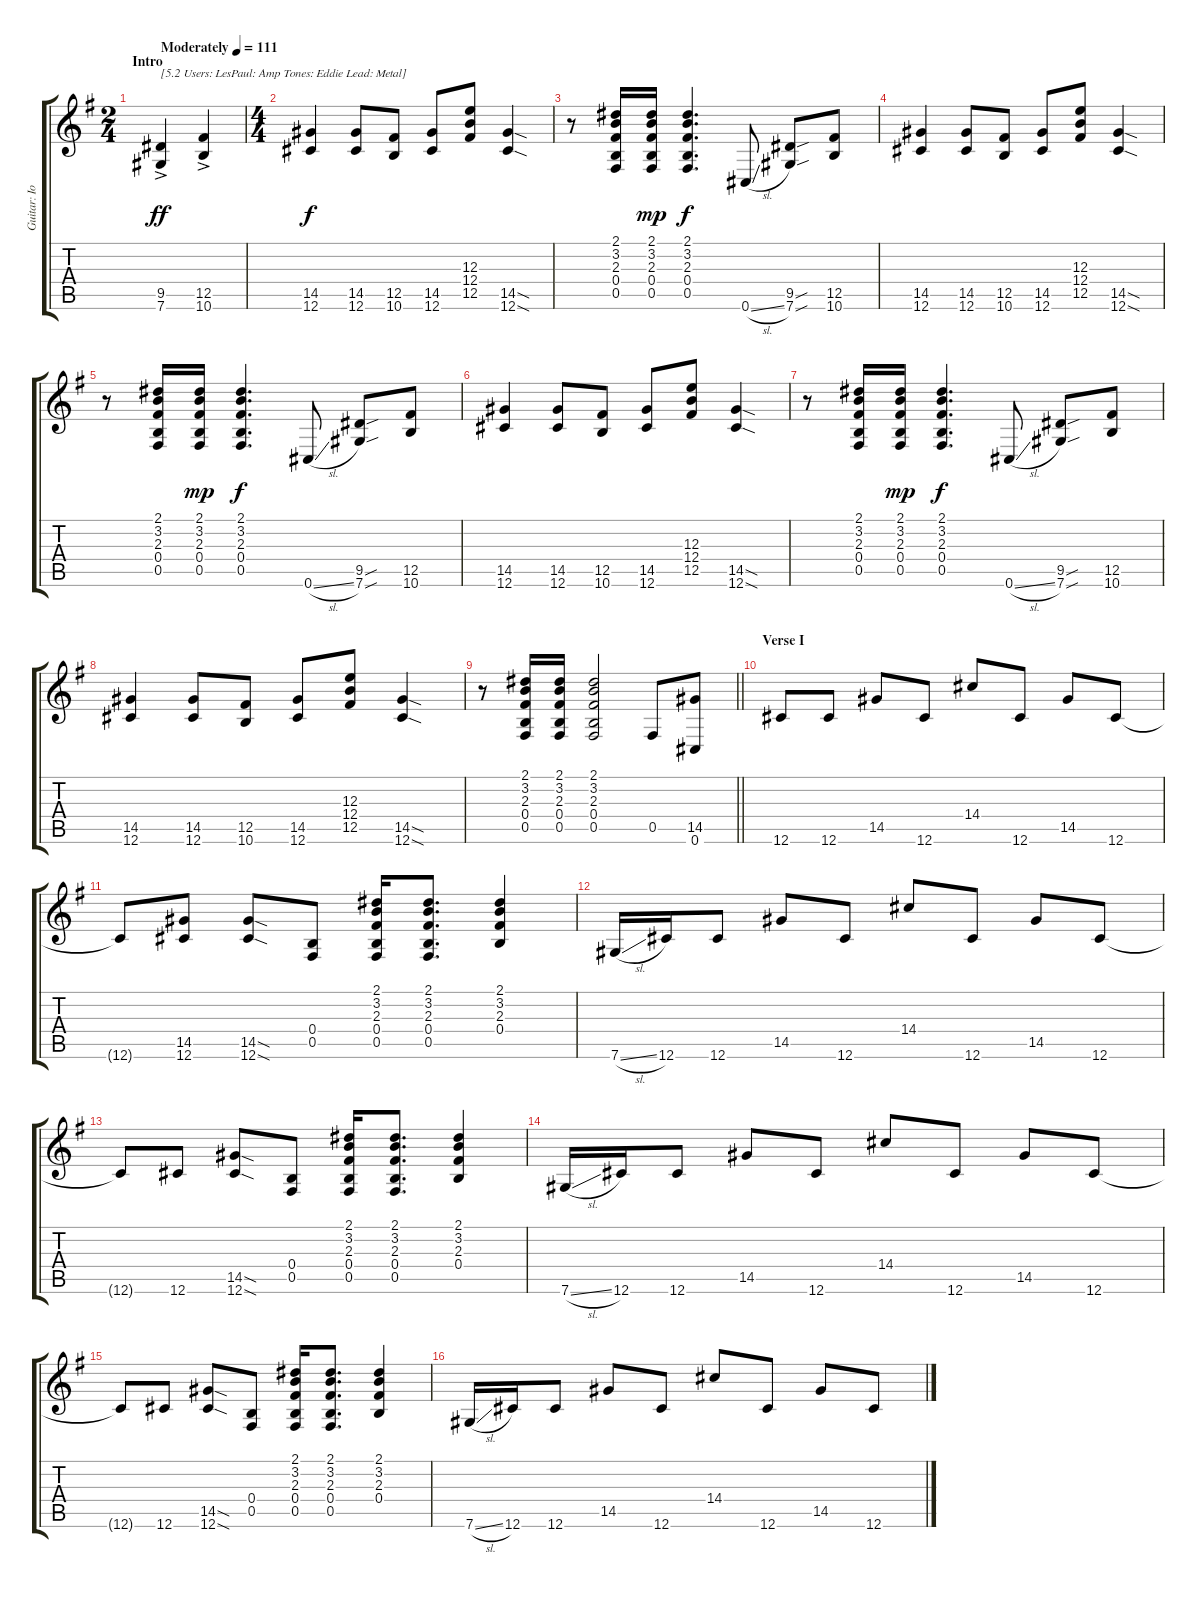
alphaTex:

\track ("Guitar: IommI" "Guitar: Io") {instrument distortionguitar}
\staff {score tabs}
\tuning (Db4 Ab3 E3 B2 Gb2 Db2) {hide}
\ts (2 4)
\section ("" "Intro")
\tempo (111 "Moderately")
\clef g2
\ks g
(9.5{ac} 7.6{ac}).4{txt "[5.2 Users: LesPaul: Amp Tones: Eddie Lead: Metal]" dy ff instrument distortionguitar} (12.5{ac} 10.6{ac}).4 |
\ts (4 4)
(14.5 12.6).4{dy f} (14.5 12.6).8 (12.5 10.6).8 (14.5 12.6).8 (12.3 12.4 12.5).8 (14.5{sod} 12.6{sod}).4 |
r.8 (2.1 3.2 2.3 0.4 0.5).16 (2.1 3.2 2.3 0.4 0.5).16{dy mp} (2.1 3.2 2.3 0.4 0.5).4{d dy f} 0.6{sl}.8 (9.5{sou} 7.6{sou}).8 (12.5 10.6).8 |
(14.5 12.6).4 (14.5 12.6).8 (12.5 10.6).8 (14.5 12.6).8 (12.3 12.4 12.5).8 (14.5{sod} 12.6{sod}).4 |
r.8 (2.1 3.2 2.3 0.4 0.5).16 (2.1 3.2 2.3 0.4 0.5).16{dy mp} (2.1 3.2 2.3 0.4 0.5).4{d dy f} 0.6{sl}.8 (9.5{sou} 7.6{sou}).8 (12.5 10.6).8 |
(14.5 12.6).4 (14.5 12.6).8 (12.5 10.6).8 (14.5 12.6).8 (12.3 12.4 12.5).8 (14.5{sod} 12.6{sod}).4 |
r.8 (2.1 3.2 2.3 0.4 0.5).16 (2.1 3.2 2.3 0.4 0.5).16{dy mp} (2.1 3.2 2.3 0.4 0.5).4{d dy f} 0.6{sl}.8 (9.5{sou} 7.6{sou}).8 (12.5 10.6).8 |
(14.5 12.6).4 (14.5 12.6).8 (12.5 10.6).8 (14.5 12.6).8 (12.3 12.4 12.5).8 (14.5{sod} 12.6{sod}).4 |
\barLineRight lightlight
r.8 (2.1 3.2 2.3 0.4 0.5).16 (2.1 3.2 2.3 0.4 0.5).16 (2.1 3.2 2.3 0.4 0.5).2 0.5.8 (14.5 0.6).8 |
\section ("" "Verse I")
12.6.8 12.6.8 14.5.8 12.6.8 14.4.8 12.6.8 14.5.8 12.6.8 |
12.6{t}.8 (14.5 12.6).8 (14.5{sod} 12.6{sod}).8 (0.4 0.5).8 (2.1 3.2 2.3 0.4 0.5).16 (2.1 3.2 2.3 0.4 0.5).8{d} (2.1 3.2 2.3 0.4).4 |
7.6{sl}.16 12.6.16 12.6.8 14.5.8 12.6.8 14.4.8 12.6.8 14.5.8 12.6.8 |
12.6{t}.8 12.6.8 (14.5{sod} 12.6{sod}).8 (0.4 0.5).8 (2.1 3.2 2.3 0.4 0.5).16 (2.1 3.2 2.3 0.4 0.5).8{d} (2.1 3.2 2.3 0.4).4 |
7.6{sl}.16 12.6.16 12.6.8 14.5.8 12.6.8 14.4.8 12.6.8 14.5.8 12.6.8 |
12.6{t}.8 12.6.8 (14.5{sod} 12.6{sod}).8 (0.4 0.5).8 (2.1 3.2 2.3 0.4 0.5).16 (2.1 3.2 2.3 0.4 0.5).8{d} (2.1 3.2 2.3 0.4).4 |
7.6{sl}.16 12.6.16 12.6.8 14.5.8 12.6.8 14.4.8 12.6.8 14.5.8 12.6.8
